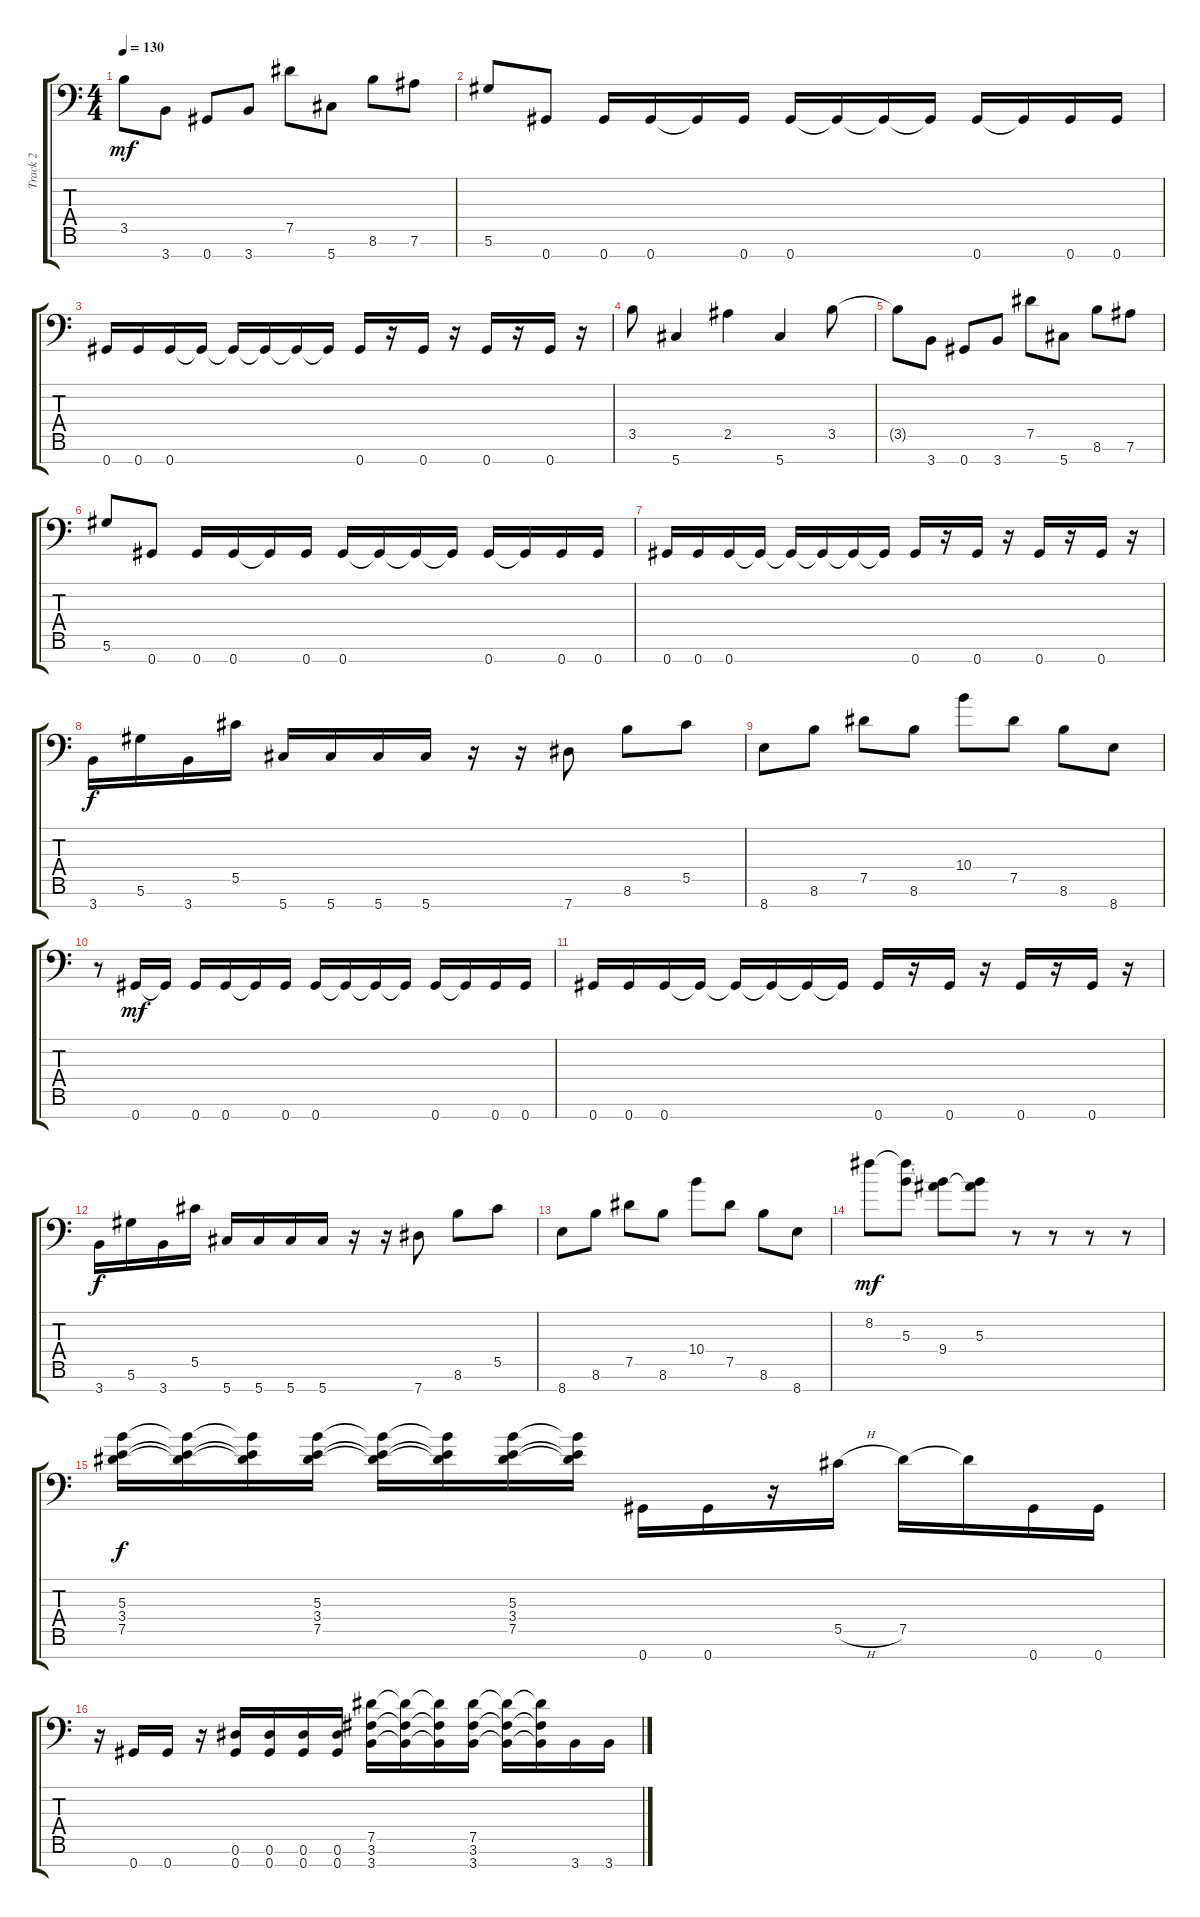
\track ("Track 2" "Track 2") {instrument distortionguitar}
\staff {score tabs}
\tuning (Eb4 Bb3 Gb3 Db3 Ab2 Eb2 Ab1) {hide}
\ts (4 4)
\tempo 130
\clef f4
\ks c
3.5{t}.8{dy mf} 3.7.8 0.7.8 3.7.8 7.5.8 5.7.8 8.6.8 7.6.8 |
5.6.8 0.7.8 0.7.16 0.7.16 0.7{t}.16 0.7.16 0.7.16 0.7{t}.16 0.7{t}.16 0.7{t}.16 0.7.16 0.7{t}.16 0.7.16 0.7.16 |
0.7.16 0.7.16 0.7.16 0.7{t}.16 0.7{t}.16 0.7{t}.16 0.7{t}.16 0.7{t}.16 0.7.16 r.16 0.7.16 r.16 0.7.16 r.16 0.7.16 r.16 |
3.5.8 5.7.4 2.5.4 5.7.4 3.5.8 |
3.5{t}.8 3.7.8 0.7.8 3.7.8 7.5.8 5.7.8 8.6.8 7.6.8 |
5.6.8 0.7.8 0.7.16 0.7.16 0.7{t}.16 0.7.16 0.7.16 0.7{t}.16 0.7{t}.16 0.7{t}.16 0.7.16 0.7{t}.16 0.7.16 0.7.16 |
0.7.16 0.7.16 0.7.16 0.7{t}.16 0.7{t}.16 0.7{t}.16 0.7{t}.16 0.7{t}.16 0.7.16 r.16 0.7.16 r.16 0.7.16 r.16 0.7.16 r.16 |
3.7.16{dy f} 5.6.16 3.7.16 5.5.16 5.7.16 5.7.16 5.7.16 5.7.16 r.16 r.16 7.7.8 8.6.8 5.5.8 |
8.7.8 8.6.8 7.5.8 8.6.8 10.4.8 7.5.8 8.6.8 8.7.8 |
r.8 0.7.16{dy mf} 0.7{t}.16 0.7.16 0.7.16 0.7{t}.16 0.7.16 0.7.16 0.7{t}.16 0.7{t}.16 0.7{t}.16 0.7.16 0.7{t}.16 0.7.16 0.7.16 |
0.7.16 0.7.16 0.7.16 0.7{t}.16 0.7{t}.16 0.7{t}.16 0.7{t}.16 0.7{t}.16 0.7.16 r.16 0.7.16 r.16 0.7.16 r.16 0.7.16 r.16 |
3.7.16{dy f} 5.6.16 3.7.16 5.5.16 5.7.16 5.7.16 5.7.16 5.7.16 r.16 r.16 7.7.8 8.6.8 5.5.8 |
8.7.8 8.6.8 7.5.8 8.6.8 10.4.8 7.5.8 8.6.8 8.7.8 |
8.2.8{dy mf} (8.2{t} 5.3).8 (5.3{t} 9.4).8 (5.3 9.4{t}).8 r.8 r.8 r.8 r.8 |
(5.3 3.4 7.5).16{dy f} (5.3{t} 3.4{t} 7.5{t}).16 (5.3{t} 3.4{t} 7.5{t}).16 (5.3 3.4 7.5).16 (5.3{t} 3.4{t} 7.5{t}).16 (5.3{t} 3.4{t} 7.5{t}).16 (5.3 3.4 7.5).16 (5.3{t} 3.4{t} 7.5{t}).16 0.7.16 0.7.16 r.16 5.5{h}.16 7.5.16 7.5{t}.16 0.7.16 0.7.16 |
r.16 0.7.16 0.7.16 r.16 (0.6 0.7).16 (0.6 0.7).16 (0.6 0.7).16 (0.6 0.7).16 (7.5 3.6 3.7).16 (7.5{t} 3.6{t} 3.7{t}).16 (7.5{t} 3.6{t} 3.7{t}).16 (7.5 3.6 3.7).16 (7.5{t} 3.6{t} 3.7{t}).16 (7.5{t} 3.6{t} 3.7{t}).16 3.7.16 3.7.16
